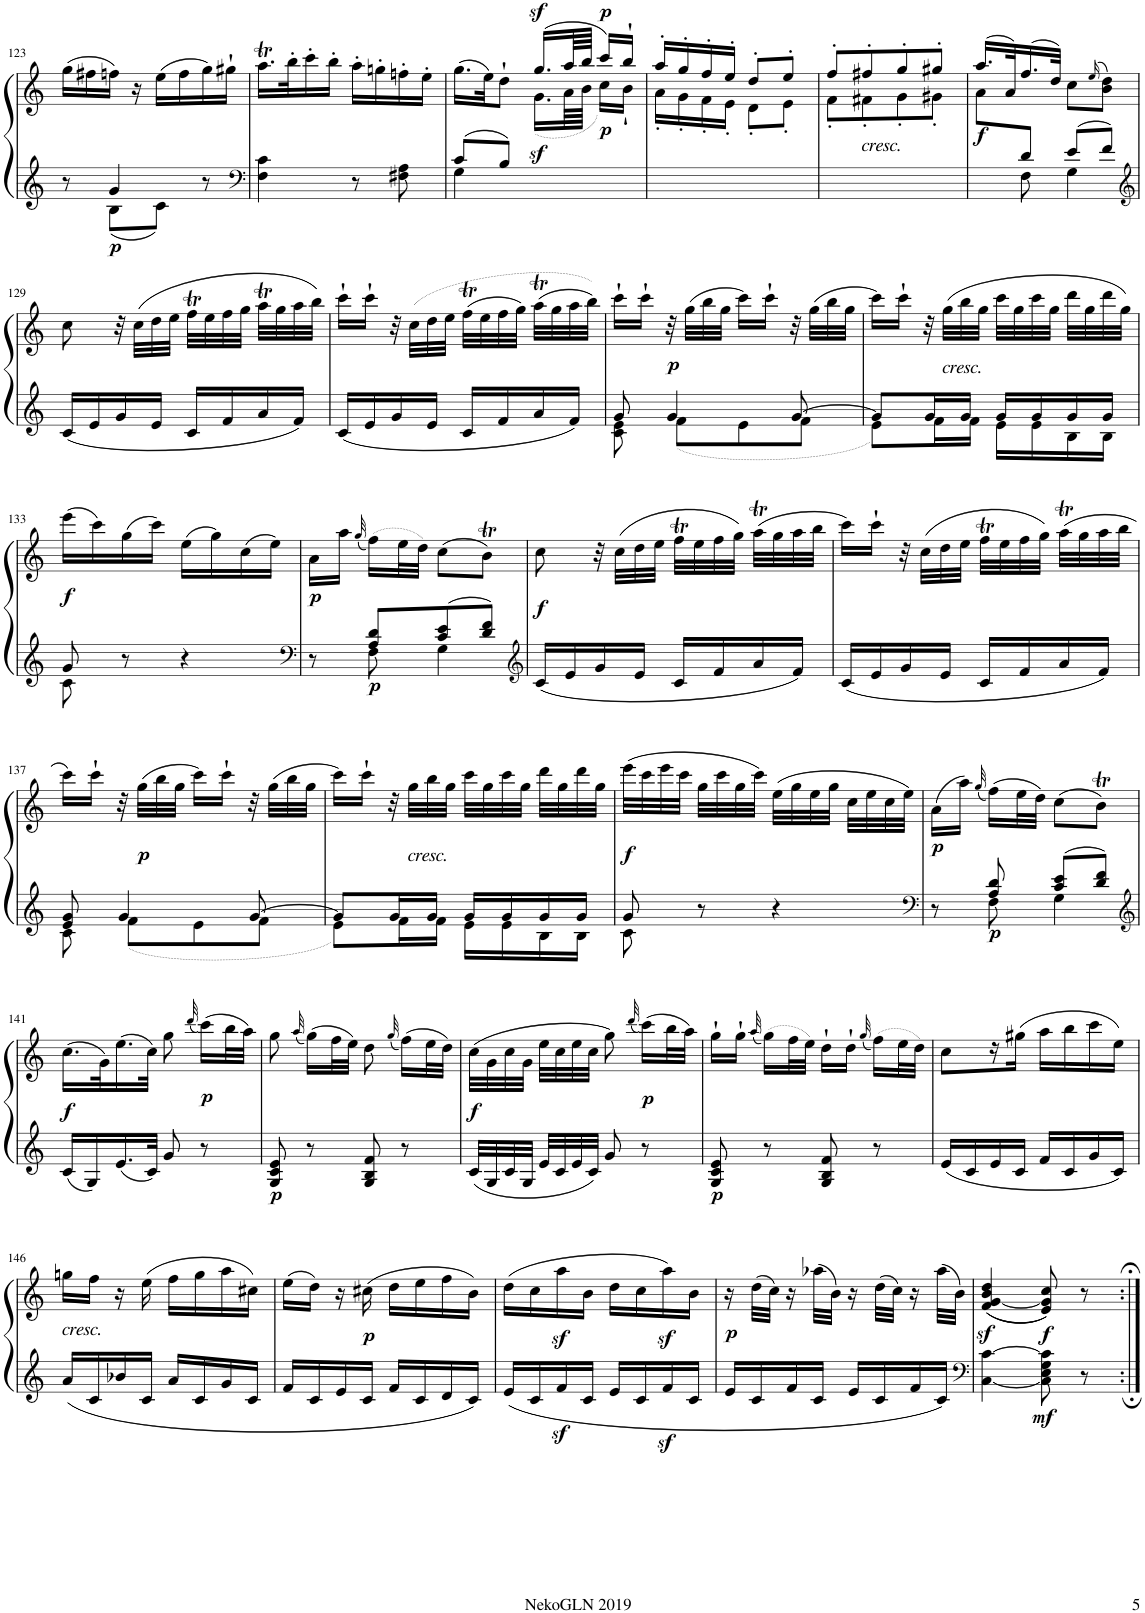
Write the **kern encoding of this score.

**kern	**kern	**dynam
*part1	*part1	*part1
*staff2	*staff1	*staff1/2
*I"Piano	*	*
*I'Pno.	*	*
!!LO:PB:g=z
*clefG2	*clefG2	*
*k[]	*k[]	*
*M2/4	*M2/4	*
=123	=123	=123
*^	*	*
8r	8ryy	(16gg\LL	.
.	.	16ff#X\	.
!	!	!	!LO:DY:b=2
4g/	8B\L	16ffn\JJ)	p
.	.	16r	.
.	8c\J	(16ee\LL	.
.	.	16ff\	.
8r	8ryy	16gg\)	.
.	.	16gg#X`\JJ	.
*v	*v	*	*
=124	=124	=124
*clefF4	*	*
4F\ 4c\	16.aaT\LL	.
.	32bb'\K	.
.	16ccc'\	.
.	16bb'\JJ	.
8r	16aa'\LL	.
.	16ggn'\	.
8F#X\ 8A\	16ffn'\	.
.	16ee'\JJ	.
=125	=125	=125
*^	*^	*
8c/L	4G\	4ryy	(>16.gg\LL	.
.	.	.	32ee\JK)	.
8B/J	.	.	8dd`>\J	.
!	!	!	!	!LO:DY:a
!	!	!	!	!LO:DY:n=1:b
4ryy	4ryy	(16.gg/LL	(16.g\LL	sf sf
.	.	64aa/LL	64a\LL	.
.	.	64bb/JJJJ	64b\JJJJ	.
!	!	!	!	!LO:DY:n=2:a
!	!	!	!	!LO:DY:n=3:b
.	.	16ccc/LL)	16cc\LL)	p p
.	.	16bb`/JJ	16b`\JJ	.
*v	*v	*	*	*
=126	=126	=126	=126
2ryy	16aa'/LL	16a'\LL	.
.	16gg'/	16g'\	.
.	16ff'/	16f'\	.
.	16ee'/JJ	16e'\JJ	.
.	8dd'/L	8d'\L	.
.	8ee'/J	8e'\J	.
=127	=127	=127	=127
2ryy	8ff'/L	8f'\L	.
!	!LO:TX:b:i:t=cresc.	!	!
.	8ff#X'/	8f#X'\	.
.	8gg'/	8g'\	.
.	8gg#X'/J	8g#X'\J	.
=128	=128	=128	=128
*^	*	*	*
!	!	!	!	!LO:DY:a=2
8ryy	8ryy	(>16.aa/LL	8a\L	f
.	.	32a/K)	.	.
8d/J	8F\	(>16.ff/	4.ryy	.
.	.	32dd/JJk)	.	.
8e/L	4G\	8cc\L	.	.
.	.	(>16qee/	.	.
8f/J	.	8b\ 8dd\J)	.	.
*v	*v	*	*	*
*	*v	*v	*
!!LO:LB:g=z
=129	=129	=129
*clefG2	*	*
16c/LL	8cc\	.
16e/	.	.
16g/	32r	.
.	(32cc\LLL	.
16e/JJ	32dd\	.
.	32ee\JJJ	.
16c/LL	32ffT\LLL	.
.	32ee\	.
16f/	32ff\	.
.	32gg\JJJ	.
16a/	32aaT\LLL	.
.	32gg\	.
16f/JJ	32aa\	.
.	32bb\JJJ)	.
=130	=130	=130
16c/LL	16ccc`\LL	.
16e/	16ccc`\JJ	.
16g/	32r	.
.	(32cc\LLL	.
16e/JJ	32dd\	.
.	32ee\JJJ	.
16c/LL	(32ffT\LLL	.
.	32ee\	.
16f/	32ff\	.
.	32gg\JJJ)	.
16a/	(32aaT\LLL	.
.	32gg\	.
16f/JJ	32aa\	.
.	32bb\JJJ))	.
=131	=131	=131
*^	*	*
8g/	8c\ 8e\	16ccc`\LL	.
.	.	16ccc`\JJ	.
!	!	!	!LO:DY:a=2
4g/	8f\L	32r	p
.	.	(32gg\LLL	.
.	.	32bb\	.
.	.	32gg\JJJ	.
.	8e\	16ccc\LL)	.
.	.	16ccc`\JJ	.
[8g/	8f\J	32r	.
.	.	(32gg\LLL	.
.	.	32bb\	.
.	.	32gg\JJJ	.
=132	=132	=132	=132
8g/L]	8e\L	16ccc\LL)	.
.	.	16ccc`\JJ	.
16g/L	16f\L	32r	.
!	!	!LO:TX:b:i:t=cresc.	!
.	.	(32gg\LLL	.
16g/JJ	16f\JJ	32bb\	.
.	.	32gg\JJJ	.
16g/LL	16e\LL	32ccc\LLL	.
.	.	32gg\	.
16g/	16e\	32ccc\	.
.	.	32gg\JJJ	.
16g/	16B\	32ddd\LLL	.
.	.	32gg\	.
16g/JJ	16B\JJ	32ddd\	.
.	.	32gg\JJJ)	.
!!LO:LB:g=z
=133	=133	=133	=133
!	!	!	!LO:DY:b
8g/	8c\	(16eee\LL	f
.	.	16ccc\)	.
8r	4.ryy	(16gg\	.
.	.	16ccc\JJ)	.
4r	.	(16ee\LL	.
.	.	16gg\)	.
.	.	(16cc\	.
.	.	16ee\JJ)	.
=134	=134	=134	=134
*clefF4	*	*	*
!	!	!	!LO:DY:b
8r	8ryy	16a\LL	p
.	.	16aa\JJ	.
.	.	(32qgg/	.
!	!	!	!LO:DY:b=2
8A/ 8d/L	8F\	(16ff\LL)	p
.	.	32ee\L	.
.	.	32dd\JJJ)	.
8c/ 8e/	4G\	(8cc\L	.
8d/ 8f/J	.	8bt\J)	.
*v	*v	*	*
=135	=135	=135
*clefG2	*	*
!	!	!LO:DY:a=2
16c/LL	8cc\	f
16e/	.	.
16g/	32r	.
.	(32cc\LLL	.
16e/JJ	32dd\	.
.	32ee\JJJ	.
16c/LL	32ffT\LLL	.
.	32ee\	.
16f/	32ff\	.
.	32gg\JJJ)	.
16a/	(32aaT\LLL	.
.	32gg\	.
16f/JJ	32aa\	.
.	32bb\JJJ	.
=136	=136	=136
16c/LL	16ccc\LL)	.
16e/	16ccc`\JJ	.
16g/	32r	.
.	(32cc\LLL	.
16e/JJ	32dd\	.
.	32ee\JJJ	.
16c/LL	32ffT\LLL	.
.	32ee\	.
16f/	32ff\	.
.	32gg\JJJ)	.
16a/	(32aaT\LLL	.
.	32gg\	.
16f/JJ	32aa\	.
.	32bb\JJJ	.
!!LO:LB:g=z
=137	=137	=137
*^	*	*
8e/ 8g/	8c\	16ccc\LL)	.
.	.	16ccc`\JJ	.
4g/	8f\L	32r	.
!	!	!	!LO:DY:b
.	.	(32gg\LLL	p
.	.	32bb\	.
.	.	32gg\JJJ	.
.	8e\	16ccc\LL)	.
.	.	16ccc`\JJ	.
[8g/	8f\J	32r	.
.	.	(32gg\LLL	.
.	.	32bb\	.
.	.	32gg\JJJ	.
=138	=138	=138	=138
8g/L]	8e\L	16ccc\LL)	.
.	.	16ccc`\JJ	.
16g/L	16f\L	32r	.
!	!	!LO:TX:b:i:t=cresc.	!
.	.	32gg\LLL	.
16g/JJ	16f\JJ	32bb\	.
.	.	32gg\JJJ	.
16g/LL	16e\LL	32ccc\LLL	.
.	.	32gg\	.
16g/	16e\	32ccc\	.
.	.	32gg\JJJ	.
16g/	16B\	32ddd\LLL	.
.	.	32gg\	.
16g/JJ	16B\JJ	32ddd\	.
.	.	32gg\JJJ	.
=139	=139	=139	=139
!	!	!	!LO:DY:b
8g/	8c\	(32eee\LLL	f
.	.	32ccc\	.
.	.	32eee\	.
.	.	32ccc\JJJ	.
8r	4.ryy	32gg\LLL	.
.	.	32ccc\	.
.	.	32gg\	.
.	.	32ccc\JJJ)	.
4r	.	(32ee\LLL	.
.	.	32gg\	.
.	.	32ee\	.
.	.	32gg\JJJ	.
.	.	32cc\LLL	.
.	.	32ee\	.
.	.	32cc\	.
.	.	32ee\JJJ)	.
=140	=140	=140	=140
*clefF4	*	*	*
!	!	!	!LO:DY:b
8r	8ryy	(16a\LL	p
.	.	16aa\JJ)	.
.	.	(32qgg/	.
!	!	!	!LO:DY:b=2
8A/ 8d/	8F\	(16ff\LL)	p
.	.	32ee\L	.
.	.	32dd\JJJ)	.
8c/ 8e/L	4G\	(8cc\L	.
8d/ 8f/J	.	8bt\J)	.
*v	*v	*	*
!!LO:LB:g=z
=141	=141	=141
*clefG2	*	*
!	!	!LO:DY:a=2
16c/LL	(16.cc\LL	f
16G/	.	.
.	32g\K)	.
16.e/	(16.ee\	.
32c/JJk	32cc\JJk)	.
8g/	8gg\	.
.	(32qddd/	.
!	!	!LO:DY:b
8r	(16ccc\LL)	p
.	32bb\L	.
.	32aa\JJJ)	.
=142	=142	=142
!	!	!LO:DY:b=2
8G/ 8c/ 8e/	8gg\	p
.	(32qaa/	.
8r	(16gg\LL)	.
.	32ff\L	.
.	32ee\JJJ)	.
8G/ 8B/ 8f/	8dd\	.
.	(32qgg/	.
8r	(16ff\LL)	.
.	32ee\L	.
.	32dd\JJJ)	.
=143	=143	=143
!	!	!LO:DY:a=2
32c/LLL	(32cc\LLL	f
32G/	32g\	.
32c/	32cc\	.
32G/JJJ	32g\JJJ	.
32e/LLL	32ee\LLL	.
32c/	32cc\	.
32e/	32ee\	.
32c/JJJ	32cc\JJJ	.
8g/	8gg\)	.
.	(32qddd/	.
!	!	!LO:DY:b
8r	(16ccc\LL)	p
.	32bb\L	.
.	32aa\JJJ)	.
=144	=144	=144
!	!	!LO:DY:b=2
8G/ 8c/ 8e/	16gg`\LL	p
.	16gg`\JJ	.
.	(32qaa/	.
8r	(16gg\LL)	.
.	32ff\L	.
.	32ee\JJJ)	.
8G/ 8B/ 8f/	16dd`\LL	.
.	16dd`\JJ	.
.	(32qgg/	.
8r	(16ff\LL)	.
.	32ee\L	.
.	32dd\JJJ)	.
=145	=145	=145
16e/LL	8cc\L	.
16c/	.	.
16e/	16r	.
16c/JJ	(16gg#X\JJ	.
16f/LL	16aa\LL	.
16c/	16bb\	.
16g/	16ccc\	.
16c/JJ	16ee\JJ)	.
!!LO:LB:g=z
=146	=146	=146
!	!LO:TX:b:i:t=cresc.	!
16a/LL	16ggn\LL	.
16c/	16ff\JJ	.
16b-X/	16r	.
16c/JJ	(16ee\	.
16a/LL	16ff\LL	.
16c/	16gg\	.
16g/	16aa\	.
16c/JJ	16cc#X\JJ)	.
=147	=147	=147
16f/LL	(16ee\LL	.
16c/	16dd\JJ)	.
16e/	16r	.
!	!	!LO:DY:b
16c/JJ	(16cc#X\	p
16f/LL	16dd\LL	.
16c/	16ee\	.
16d/	16ff\	.
16c/JJ	16b\JJ)	.
=148	=148	=148
16e/LL	(16dd\LL	.
16c/	16cc\	.
16fz</	16aaz<\	.
16c/JJ	16b\JJ	.
16e/LL	16dd\LL	.
16c/	16cc\	.
16fz</	16aaz<\)	.
16c/JJ	16b\JJ	.
=149	=149	=149
!	!	!LO:DY:a=2
16e/LL	16r	p
16c/	(32dd\LLL	.
.	32cc\JJJ)	.
16f/	16r	.
16c/JJ	(32aa-X\LLL	.
.	32b\JJJ)	.
16e/LL	16r	.
16c/	(32dd\LLL	.
.	32cc\JJJ)	.
16f/	16r	.
16c/JJ	(32aa-\LLL	.
.	32b\JJJ)	.
=150	=150	=150
*clefF4	*	*
[4C\ [4c\	(<(4f/z< [<4g/z< 4b/z< 4dd/z<	.
!	!	!LO:DY:b=2
!	!	!LO:DY:n=1:b
8C\] 8E\ 8G\ 8c\]	8e/ 8g/] 8cc/))	mf f
8r;	8r;<	.
=:|!	=:|!	=:|!
*-	*-	*-
